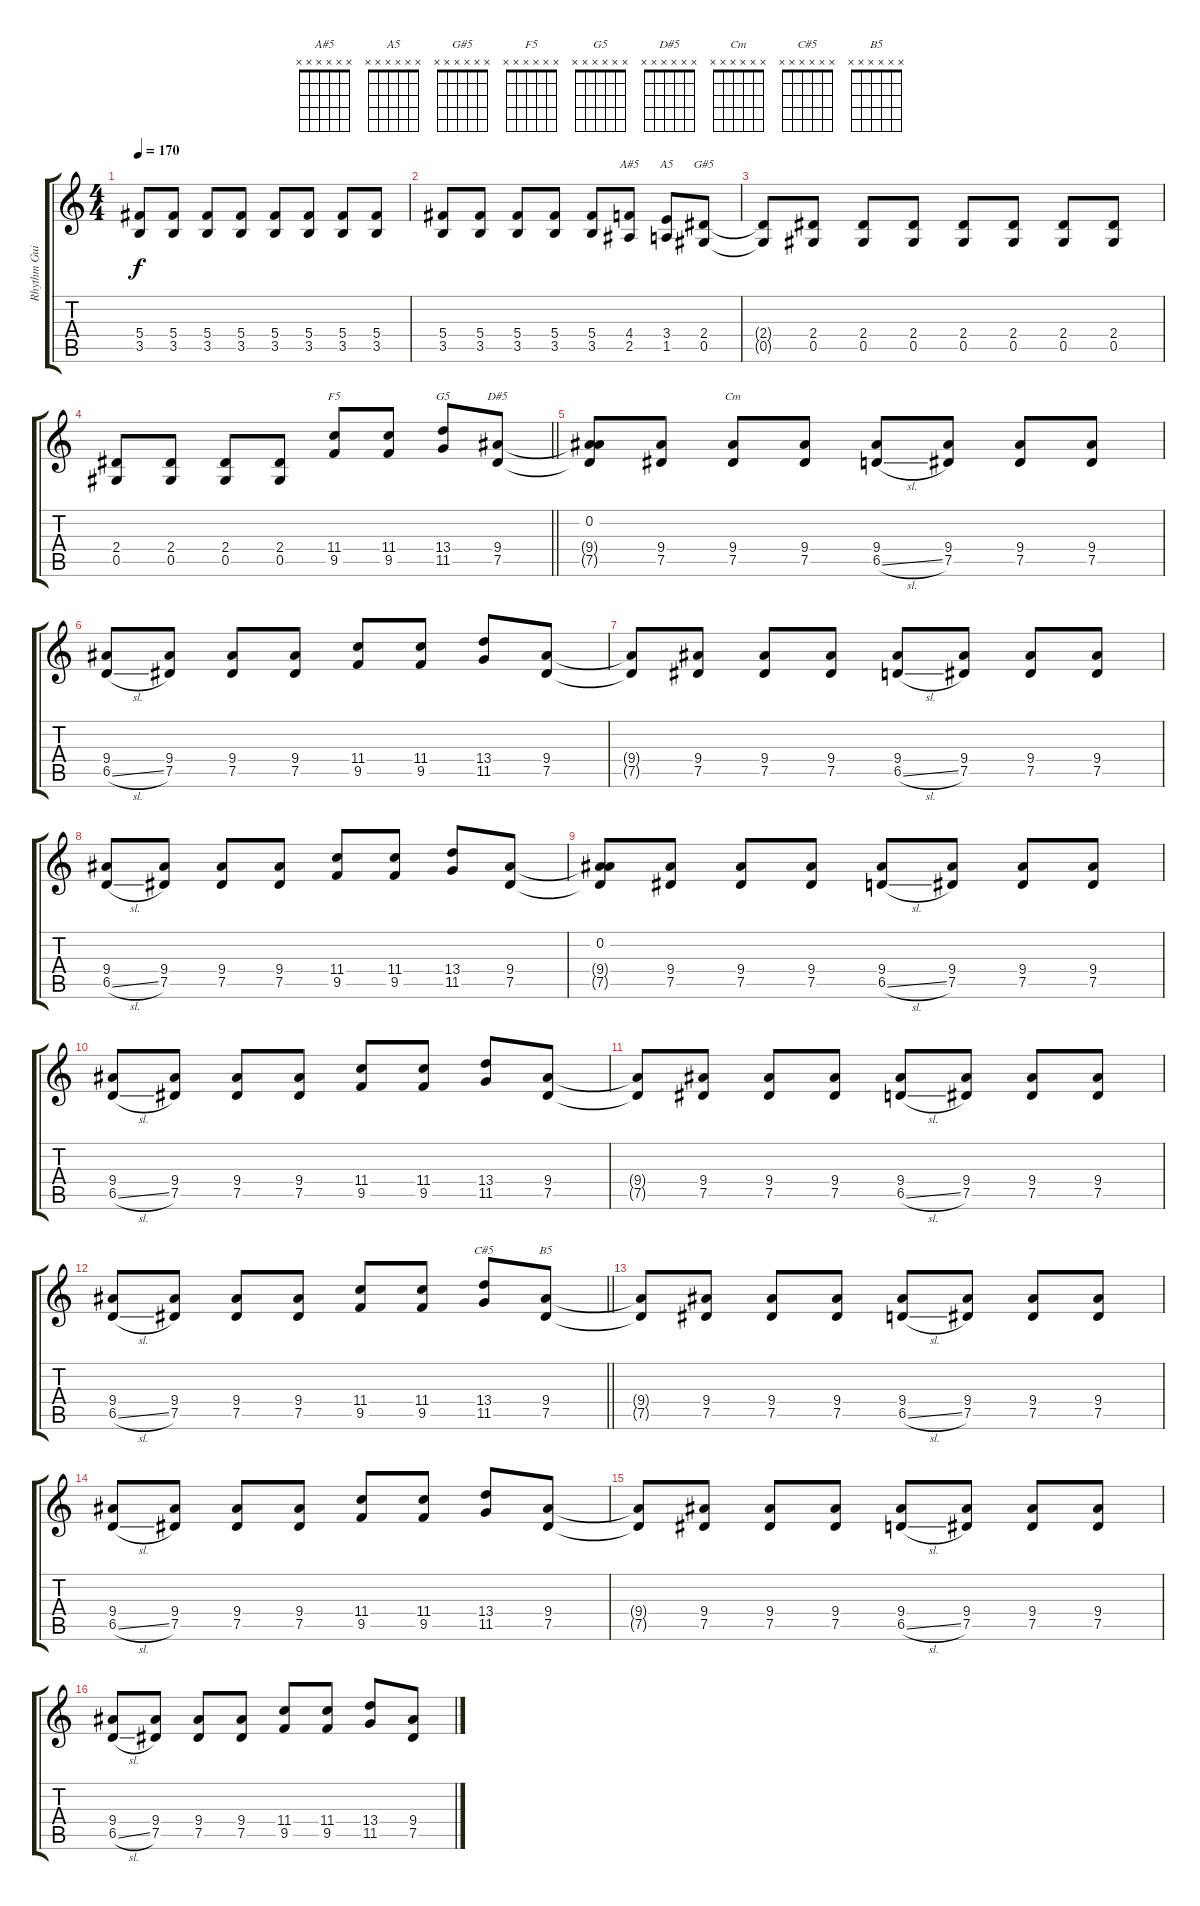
\track ("Rhythm Guitar: Gilby" "Rhythm Gui") {instrument overdrivenguitar}
\staff {score tabs}
\tuning (Eb4 Bb3 Gb3 Db3 Ab2 Eb2) {hide}
\chord ("A#5" x x x x x x)
\chord ("A5" x x x x x x)
\chord ("G#5" x x x x x x)
\chord ("F5" x x x x x x)
\chord ("G5" x x x x x x)
\chord ("D#5" x x x x x x)
\chord ("Cm" x x x x x x)
\chord ("C#5" x x x x x x)
\chord ("B5" x x x x x x)
\ts (4 4)
\tempo 170
\clef g2
\ks c
(5.4{t} 3.5{t}).8{dy f} (5.4 3.5).8 (5.4 3.5).8 (5.4 3.5).8 (5.4 3.5).8 (5.4 3.5).8 (5.4 3.5).8 (5.4 3.5).8 |
(5.4 3.5).8 (5.4 3.5).8 (5.4 3.5).8 (5.4 3.5).8 (5.4 3.5).8 (4.4 2.5).8{ch "A#5"} (3.4 1.5).8{ch "A5"} (2.4 0.5).8{ch "G#5"} |
(2.4{t} 0.5{t}).8 (2.4 0.5).8 (2.4 0.5).8 (2.4 0.5).8 (2.4 0.5).8 (2.4 0.5).8 (2.4 0.5).8 (2.4 0.5).8 |
\barLineRight lightlight
(2.4 0.5).8 (2.4 0.5).8 (2.4 0.5).8 (2.4 0.5).8 (11.4 9.5).8{ch "F5"} (11.4 9.5).8 (13.4 11.5).8{ch "G5"} (9.4 7.5).8{ch "D#5"} |
(0.2 9.4{t} 7.5{t}).8 (9.4 7.5).8 (9.4 7.5).8{ch "Cm"} (9.4 7.5).8 (9.4 6.5{sl}).8 (9.4 7.5).8 (9.4 7.5).8 (9.4 7.5).8 |
(9.4 6.5{sl}).8 (9.4 7.5).8 (9.4 7.5).8 (9.4 7.5).8 (11.4 9.5).8 (11.4 9.5).8 (13.4 11.5).8 (9.4 7.5).8 |
(9.4{t} 7.5{t}).8 (9.4 7.5).8 (9.4 7.5).8 (9.4 7.5).8 (9.4 6.5{sl}).8 (9.4 7.5).8 (9.4 7.5).8 (9.4 7.5).8 |
(9.4 6.5{sl}).8 (9.4 7.5).8 (9.4 7.5).8 (9.4 7.5).8 (11.4 9.5).8 (11.4 9.5).8 (13.4 11.5).8 (9.4 7.5).8 |
(0.2 9.4{t} 7.5{t}).8 (9.4 7.5).8 (9.4 7.5).8 (9.4 7.5).8 (9.4 6.5{sl}).8 (9.4 7.5).8 (9.4 7.5).8 (9.4 7.5).8 |
(9.4 6.5{sl}).8 (9.4 7.5).8 (9.4 7.5).8 (9.4 7.5).8 (11.4 9.5).8 (11.4 9.5).8 (13.4 11.5).8 (9.4 7.5).8 |
(9.4{t} 7.5{t}).8 (9.4 7.5).8 (9.4 7.5).8 (9.4 7.5).8 (9.4 6.5{sl}).8 (9.4 7.5).8 (9.4 7.5).8 (9.4 7.5).8 |
\barLineRight lightlight
(9.4 6.5{sl}).8 (9.4 7.5).8 (9.4 7.5).8 (9.4 7.5).8 (11.4 9.5).8 (11.4 9.5).8 (13.4 11.5).8{ch "C#5"} (9.4 7.5).8{ch "B5"} |
(9.4{t} 7.5{t}).8 (9.4 7.5).8 (9.4 7.5).8 (9.4 7.5).8 (9.4 6.5{sl}).8 (9.4 7.5).8 (9.4 7.5).8 (9.4 7.5).8 |
(9.4 6.5{sl}).8 (9.4 7.5).8 (9.4 7.5).8 (9.4 7.5).8 (11.4 9.5).8 (11.4 9.5).8 (13.4 11.5).8 (9.4 7.5).8 |
(9.4{t} 7.5{t}).8 (9.4 7.5).8 (9.4 7.5).8 (9.4 7.5).8 (9.4 6.5{sl}).8 (9.4 7.5).8 (9.4 7.5).8 (9.4 7.5).8 |
(9.4 6.5{sl}).8 (9.4 7.5).8 (9.4 7.5).8 (9.4 7.5).8 (11.4 9.5).8 (11.4 9.5).8 (13.4 11.5).8 (9.4 7.5).8
